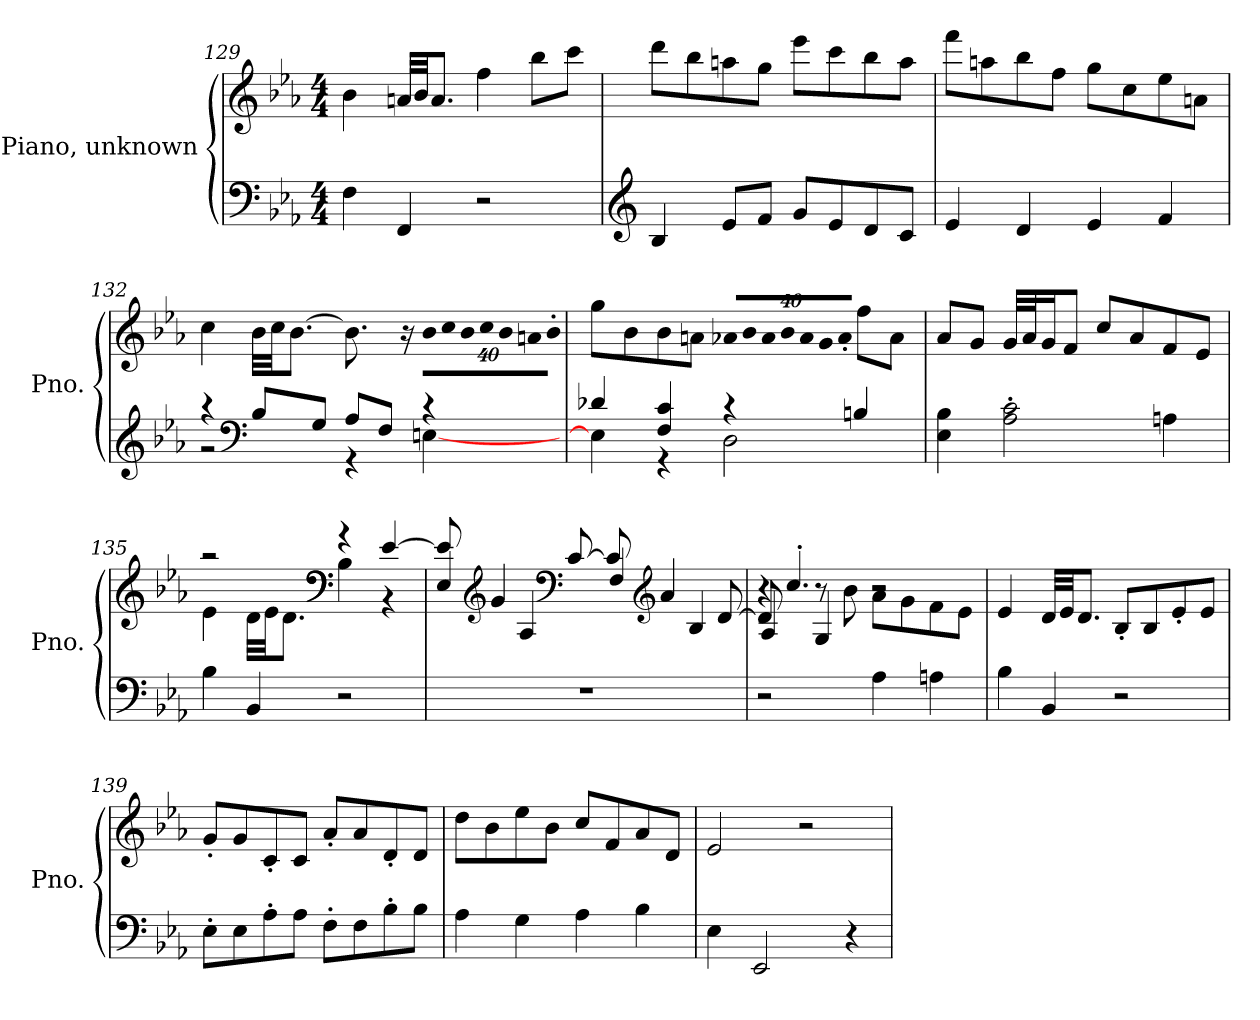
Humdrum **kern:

**kern	**kern
*part1	*part1
*staff2	*staff1
*I"Piano, unknown	*
*I'Pno.	*
!!LO:LB:g=z
*clefF4	*clefG2
*k[b-e-a-]	*k[b-e-a-]
*M4/4	*M4/4
=129	=129
4F\	4b-\
4FF/	32an/LLL
.	32b-/JJ
.	8.a/J
2r	4ff\
.	8bb-\L
.	8ccc\J
=130	=130
*clefG2	*
4B-/	8ddd\L
.	8bb-\
8e-/L	8aan\
8f/J	8gg\J
8g/L	8eee-\L
8e-/	8ccc\
8d/	8bb-\
8c/J	8aa\J
=131	=131
4e-/	8fff\L
.	8aan\
4d/	8bb-\
.	8ff\J
4e-/	8gg\L
.	8cc\
4f/	8ee-\
.	8an\J
!!LO:LB:g=z
=132	=132
*^	*
4r	2r	4cc\
*clefF4	*	*
8B-/L	.	32b-\LLL
.	.	32cc\JJ
.	.	[8.b-\J
8G/J	.	.
8A-/L	4r	8.b-\]
8F/J	.	.
.	.	16r
*	*	*Xbrackettup
!	!	!LO:N:vis=32
4r	[4En\	640%23b-\LLL
!	!	!LO:N:vis=32
.	.	640%23cc\
!	!	!LO:N:vis=32
.	.	640%23b-\
!	!	!LO:N:vis=32
.	.	640%23cc\
!	!	!LO:N:vis=32
.	.	640%23b-\
!	!	!LO:N:vis=32
.	.	640%23an\
!	!	!LO:N:vis=32
.	.	640%23b-'\JJJ
640ryy	640ryy	.
=133	=133	=133
4d-X/	4E\]	8gg\L
.	.	8b-\
4F/ 4c/	4r	8b-\
.	.	8an\J
!	!	!LO:N:vis=32
4r	2D\	640%23a-X/LLL
!	!	!LO:N:vis=32
.	.	640%23b-/
!	!	!LO:N:vis=32
.	.	640%23a-/
!	!	!LO:N:vis=32
.	.	640%23b-/
!	!	!LO:N:vis=32
.	.	640%23a-/
!	!	!LO:N:vis=32
.	.	640%23g/
!	!	!LO:N:vis=32
.	.	640%23a-'/JJJ
4Bn/	.	.
.	.	8ff\L
.	.	8a-\J
640ryy	640ryy	.
*v	*v	*
=134	=134
4E-\ 4B-\	8a-/L
.	8g/J
2A-\' 2c\'	32g/LLL
.	32a-/J
.	16g/J
.	8f/J
.	8cc/L
.	8a-/
4An\	8f/
.	8e-/J
!!LO:LB:g=z
=135	=135
*	*^
4B-\	2r	4e-\
4BB-/	.	32d\LLL
.	.	32e-\JJ
.	.	8.d\J
*	*clefF4	*
2r	4r	4B-\
.	[4e-/	4r
=136	=136	=136
1r	8e-/]	4E-/
*	*clefG2	*
.	4g/	.
.	.	4A-/
*	*clefF4	*
.	[8c/	.
.	8c/]	4F/
*	*clefG2	*
.	4a-/	.
.	.	4B-/
.	[8d/	.
=137	=137	=137
*	*	*^
2r	8d/]	4r	4A-/
.	4.cc'/	.	.
.	.	8r	4G/
.	.	8b-\	.
4A-\	2r	8a-\L	2r
.	.	8g\	.
4An\	.	8f\	.
.	.	8e-\J	.
*	*v	*v	*v
=138	=138
4B-\	4e-/
4BB-/	32d/LLL
.	32e-/JJ
.	8.d/J
2r	8B-'/L
.	8B-/
.	8e-'/
.	8e-/J
!!LO:LB:g=z
=139	=139
8E-'\L	8g'/L
8E-\	8g/
8A-'\	8c'/
8A-\J	8c/J
8F'\L	8a-'/L
8F\	8a-/
8B-'\	8d'/
8B-\J	8d/J
=140	=140
4A-\	8dd\L
.	8b-\
4G\	8ee-\
.	8b-\J
4A-\	8cc/L
.	8f/
4B-\	8a-/
.	8d/J
=141	=141
4E-\	2e-/
2EE-/	.
.	2r
4r	.
=	=
*-	*-
